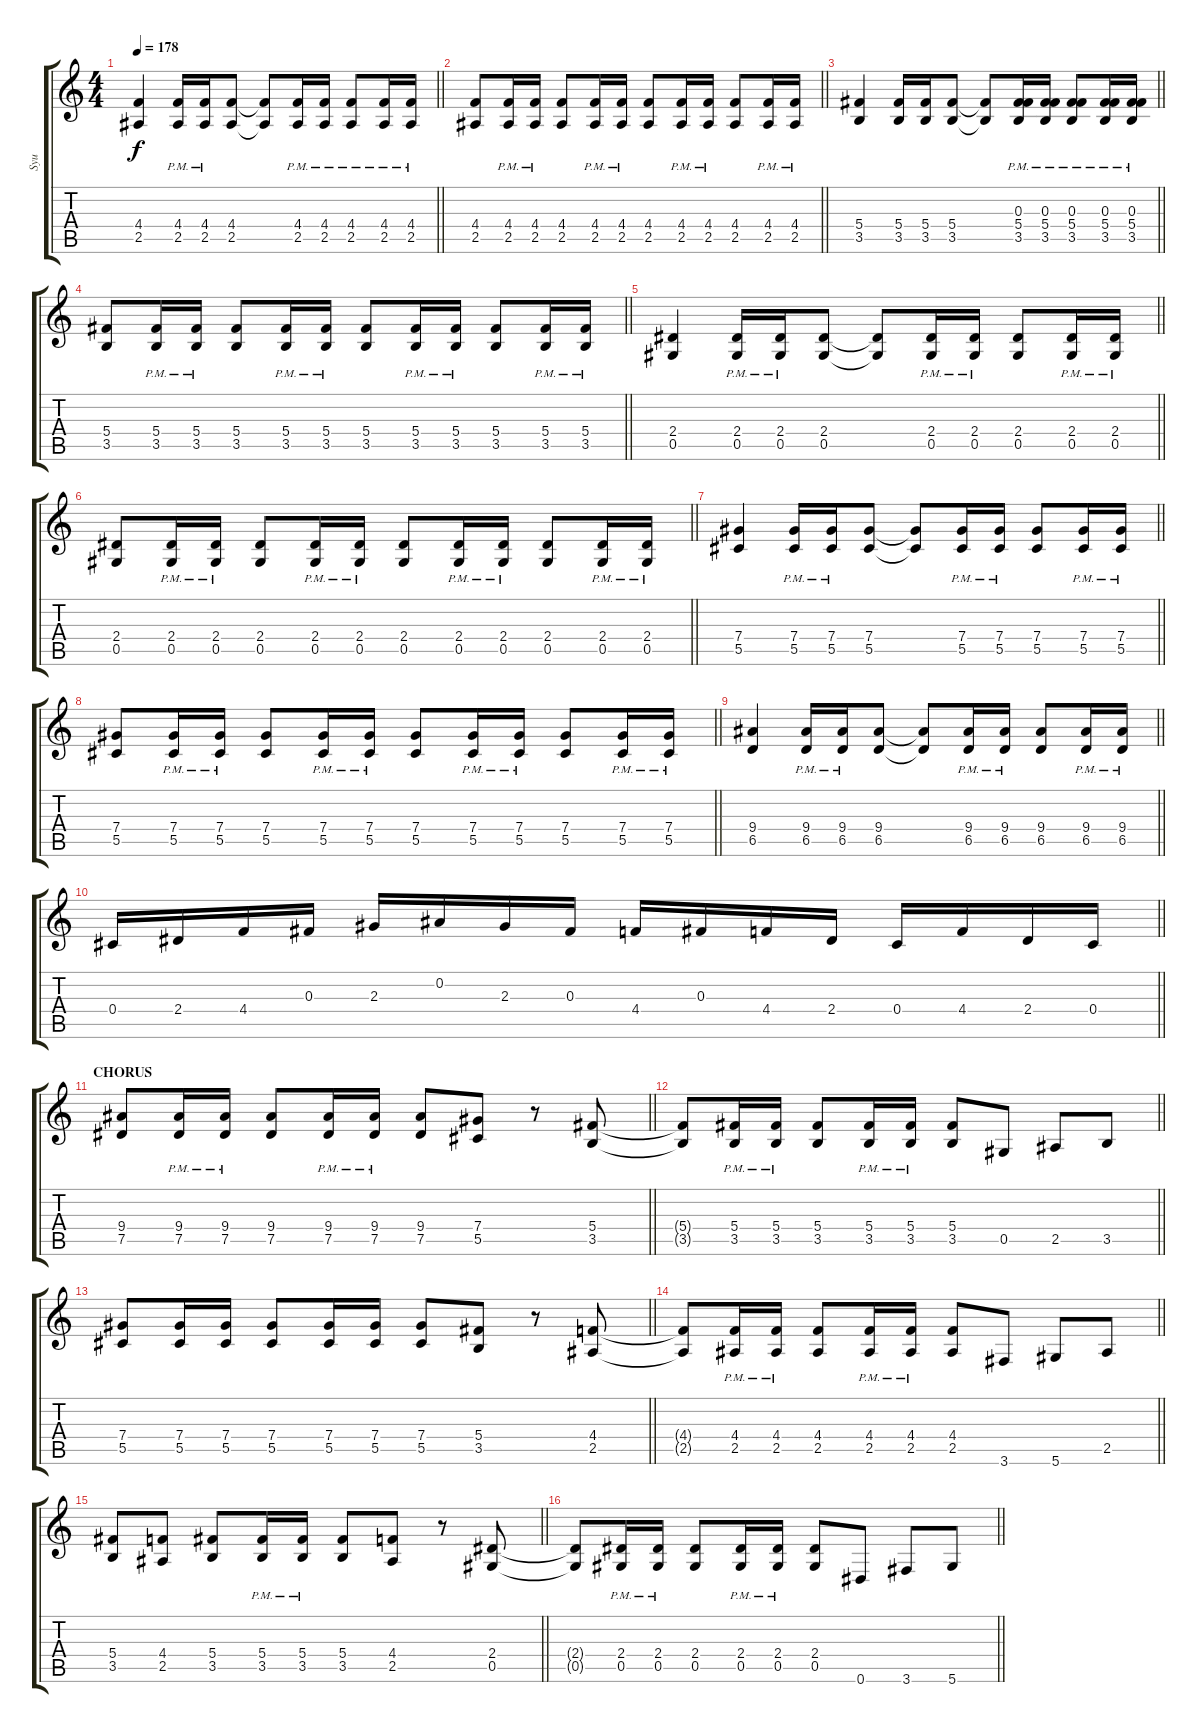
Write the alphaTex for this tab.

\track ("Syu" "Syu") {instrument overdrivenguitar}
\staff {score tabs}
\tuning (Eb4 Bb3 Gb3 Db3 Ab2 Eb2) {hide}
\ts (4 4)
\tempo 178
\clef g2
\barLineRight lightlight
\ks c
(4.4 2.5).4{dy f} (4.4{pm} 2.5).16 (4.4{pm} 2.5).16 (4.4 2.5).8 (4.4{t} 2.5{t}).8 (4.4{pm} 2.5).16 (4.4{pm} 2.5).16 (4.4{pm} 2.5).8 (4.4{pm} 2.5).16 (4.4{pm} 2.5).16 |
\barLineRight lightlight
(4.4 2.5).8 (4.4{pm} 2.5{pm}).16 (4.4{pm} 2.5{pm}).16 (4.4 2.5).8 (4.4{pm} 2.5{pm}).16 (4.4{pm} 2.5{pm}).16 (4.4 2.5).8 (4.4{pm} 2.5{pm}).16 (4.4{pm} 2.5{pm}).16 (4.4 2.5).8 (4.4{pm} 2.5{pm}).16 (4.4{pm} 2.5{pm}).16 |
\barLineRight lightlight
(5.4 3.5).4 (5.4 3.5).16 (5.4 3.5).16 (5.4 3.5).8 (5.4{t} 3.5{t}).8 (0.3{pm} 5.4 3.5).16 (0.3{pm} 5.4 3.5).16 (0.3{pm} 5.4 3.5).8 (0.3{pm} 5.4 3.5).16 (0.3{pm} 5.4 3.5).16 |
\barLineRight lightlight
(5.4 3.5).8 (5.4{pm} 3.5{pm}).16 (5.4{pm} 3.5{pm}).16 (5.4 3.5).8 (5.4{pm} 3.5{pm}).16 (5.4{pm} 3.5{pm}).16 (5.4 3.5).8 (5.4{pm} 3.5{pm}).16 (5.4{pm} 3.5{pm}).16 (5.4 3.5).8 (5.4{pm} 3.5{pm}).16 (5.4{pm} 3.5{pm}).16 |
\barLineRight lightlight
(2.4 0.5).4 (2.4{pm} 0.5{pm}).16 (2.4{pm} 0.5{pm}).16 (2.4 0.5).8 (2.4{t} 0.5{t}).8 (2.4{pm} 0.5{pm}).16 (2.4{pm} 0.5{pm}).16 (2.4 0.5).8 (2.4{pm} 0.5{pm}).16 (2.4{pm} 0.5{pm}).16 |
\barLineRight lightlight
(2.4 0.5).8 (2.4{pm} 0.5{pm}).16 (2.4{pm} 0.5{pm}).16 (2.4 0.5).8 (2.4{pm} 0.5{pm}).16 (2.4{pm} 0.5{pm}).16 (2.4 0.5).8 (2.4{pm} 0.5{pm}).16 (2.4{pm} 0.5{pm}).16 (2.4 0.5).8 (2.4{pm} 0.5{pm}).16 (2.4{pm} 0.5{pm}).16 |
\barLineRight lightlight
(7.4 5.5).4 (7.4{pm} 5.5{pm}).16 (7.4{pm} 5.5{pm}).16 (7.4 5.5).8 (7.4{t} 5.5{t}).8 (7.4{pm} 5.5{pm}).16 (7.4{pm} 5.5{pm}).16 (7.4 5.5).8 (7.4{pm} 5.5{pm}).16 (7.4{pm} 5.5{pm}).16 |
\barLineRight lightlight
(7.4 5.5).8 (7.4{pm} 5.5{pm}).16 (7.4{pm} 5.5{pm}).16 (7.4 5.5).8 (7.4{pm} 5.5{pm}).16 (7.4{pm} 5.5{pm}).16 (7.4 5.5).8 (7.4{pm} 5.5{pm}).16 (7.4{pm} 5.5{pm}).16 (7.4 5.5).8 (7.4{pm} 5.5{pm}).16 (7.4{pm} 5.5{pm}).16 |
\barLineRight lightlight
(9.4 6.5).4 (9.4{pm} 6.5{pm}).16 (9.4{pm} 6.5{pm}).16 (9.4 6.5).8 (9.4{t} 6.5{t}).8 (9.4{pm} 6.5{pm}).16 (9.4{pm} 6.5{pm}).16 (9.4 6.5).8 (9.4{pm} 6.5{pm}).16 (9.4{pm} 6.5{pm}).16 |
\barLineRight lightlight
0.4.16 2.4.16 4.4.16 0.3.16 2.3.16 0.2.16 2.3.16 0.3.16 4.4.16 0.3.16 4.4.16 2.4.16 0.4.16 4.4.16 2.4.16 0.4.16 |
\section ("" "CHORUS")
\barLineRight lightlight
(9.4 7.5).8 (9.4{pm} 7.5).16 (9.4{pm} 7.5).16 (9.4 7.5).8 (9.4{pm} 7.5).16 (9.4{pm} 7.5).16 (9.4 7.5).8 (7.4 5.5).8 r.8 (5.4 3.5).8 |
\barLineRight lightlight
(5.4{t} 3.5{t}).8 (5.4{pm} 3.5{pm}).16 (5.4{pm} 3.5{pm}).16 (5.4 3.5).8 (5.4{pm} 3.5{pm}).16 (5.4{pm} 3.5{pm}).16 (5.4 3.5).8 0.5.8 2.5.8 3.5.8 |
\barLineRight lightlight
(7.4 5.5).8 (7.4 5.5).16 (7.4 5.5).16 (7.4 5.5).8 (7.4 5.5).16 (7.4 5.5).16 (7.4 5.5).8 (5.4 3.5).8 r.8 (4.4 2.5).8 |
\barLineRight lightlight
(4.4{t} 2.5{t}).8 (4.4{pm} 2.5).16 (4.4{pm} 2.5).16 (4.4 2.5).8 (4.4{pm} 2.5{pm}).16 (4.4{pm} 2.5{pm}).16 (4.4 2.5).8 3.6.8 5.6.8 2.5.8 |
\barLineRight lightlight
(5.4 3.5).8 (4.4 2.5).8 (5.4 3.5).8 (5.4{pm} 3.5{pm}).16 (5.4{pm} 3.5{pm}).16 (5.4 3.5).8 (4.4 2.5).8 r.8 (2.4 0.5).8 |
\barLineRight lightlight
(2.4{t} 0.5{t}).8 (2.4{pm} 0.5{pm}).16 (2.4{pm} 0.5{pm}).16 (2.4 0.5).8 (2.4{pm} 0.5{pm}).16 (2.4{pm} 0.5{pm}).16 (2.4 0.5).8 0.6.8 3.6.8 5.6.8
